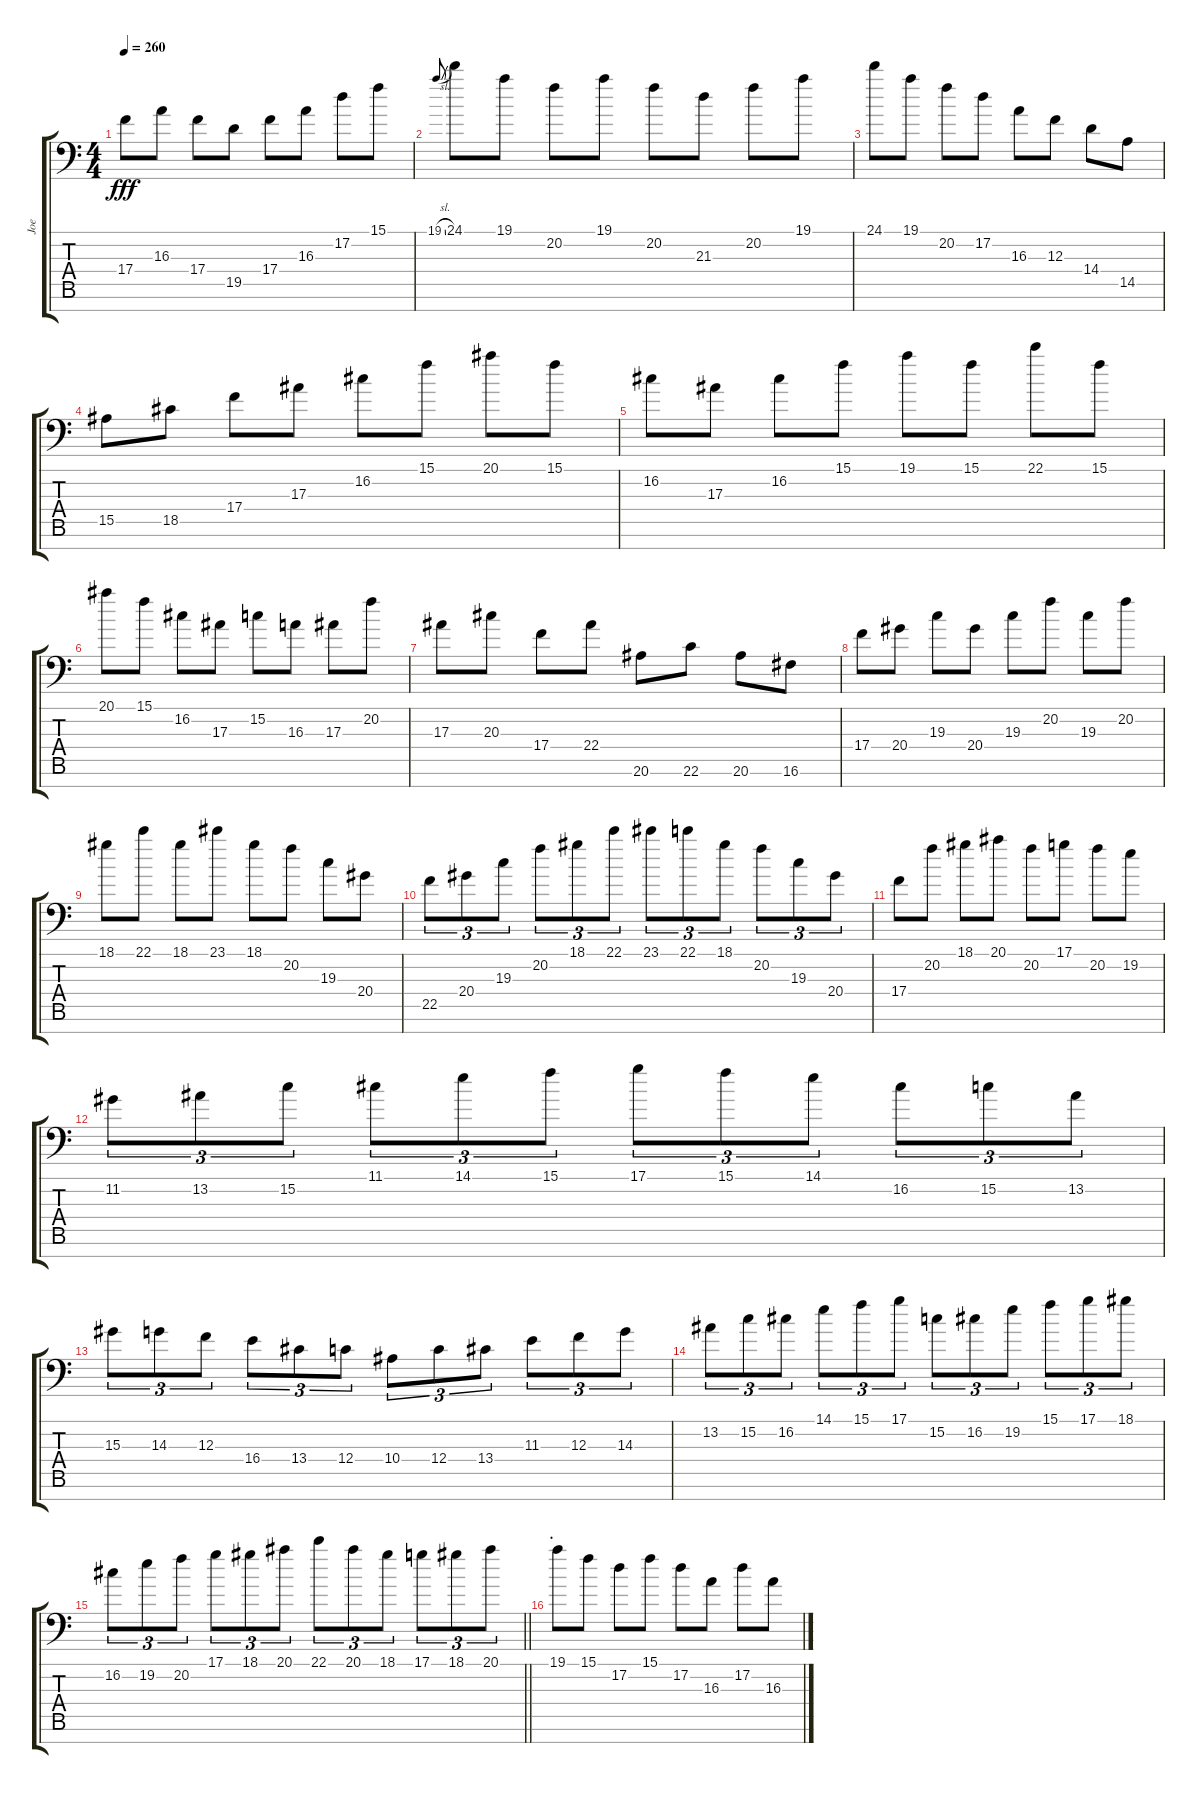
\track ("Joe" "Joe") {instrument lead2sawtooth}
\staff {score tabs}
\tuning (D4 A3 F3 C3 G2 D2 G1) {hide}
\ts (4 4)
\tempo 260
\clef f4
\ks c
17.4.8{dy fff} 16.3.8 17.4.8 19.5.8 17.4.8 16.3.8 17.2.8 15.1.8 |
19.1{sl}.8{gr onbeat} 24.1.8 19.1.8 20.2.8 19.1.8 20.2.8 21.3.8 20.2.8 19.1.8 |
24.1.8 19.1.8 20.2.8 17.2.8 16.3.8 12.3.8 14.4.8 14.5.8 |
15.5.8 18.5.8 17.4.8 17.3.8 16.2.8 15.1.8 20.1.8 15.1.8 |
16.2.8 17.3.8 16.2.8 15.1.8 19.1.8 15.1.8 22.1.8 15.1.8 |
20.1.8 15.1.8 16.2.8 17.3.8 15.2.8 16.3.8 17.3.8 20.2.8 |
17.3.8 20.3.8 17.4.8 22.4.8 20.6.8 22.6.8 20.6.8 16.6.8 |
17.4.8 20.4.8 19.3.8 20.4.8 19.3.8 20.2.8 19.3.8 20.2.8 |
18.1.8 22.1.8 18.1.8 23.1.8 18.1.8 20.2.8 19.3.8 20.4.8 |
22.5.8{tu (3 2)} 20.4.8{tu (3 2)} 19.3.8{tu (3 2)} 20.2.8{tu (3 2)} 18.1.8{tu (3 2)} 22.1.8{tu (3 2)} 23.1.8{tu (3 2)} 22.1.8{tu (3 2)} 18.1.8{tu (3 2)} 20.2.8{tu (3 2)} 19.3.8{tu (3 2)} 20.4.8{tu (3 2)} |
17.4.8 20.2.8 18.1.8 20.1.8 20.2.8 17.1.8 20.2.8 19.2.8 |
11.2.8{tu (3 2)} 13.2.8{tu (3 2)} 15.2.8{tu (3 2)} 11.1.8{tu (3 2)} 14.1.8{tu (3 2)} 15.1.8{tu (3 2)} 17.1.8{tu (3 2)} 15.1.8{tu (3 2)} 14.1.8{tu (3 2)} 16.2.8{tu (3 2)} 15.2.8{tu (3 2)} 13.2.8{tu (3 2)} |
15.3.8{tu (3 2)} 14.3.8{tu (3 2)} 12.3.8{tu (3 2)} 16.4.8{tu (3 2)} 13.4.8{tu (3 2)} 12.4.8{tu (3 2)} 10.4.8{tu (3 2)} 12.4.8{tu (3 2)} 13.4.8{tu (3 2)} 11.3.8{tu (3 2)} 12.3.8{tu (3 2)} 14.3.8{tu (3 2)} |
13.2.8{tu (3 2)} 15.2.8{tu (3 2)} 16.2.8{tu (3 2)} 14.1.8{tu (3 2)} 15.1.8{tu (3 2)} 17.1.8{tu (3 2)} 15.2.8{tu (3 2)} 16.2.8{tu (3 2)} 19.2.8{tu (3 2)} 15.1.8{tu (3 2)} 17.1.8{tu (3 2)} 18.1.8{tu (3 2)} |
\barLineRight lightlight
16.2.8{tu (3 2)} 19.2.8{tu (3 2)} 20.2.8{tu (3 2)} 17.1.8{tu (3 2)} 18.1.8{tu (3 2)} 20.1.8{tu (3 2)} 22.1.8{tu (3 2)} 20.1.8{tu (3 2)} 18.1.8{tu (3 2)} 17.1.8{tu (3 2)} 18.1.8{tu (3 2)} 20.1.8{tu (3 2)} |
\section ("" ".")
19.1.8 15.1.8 17.2.8 15.1.8 17.2.8 16.3.8 17.2.8 16.3.8
